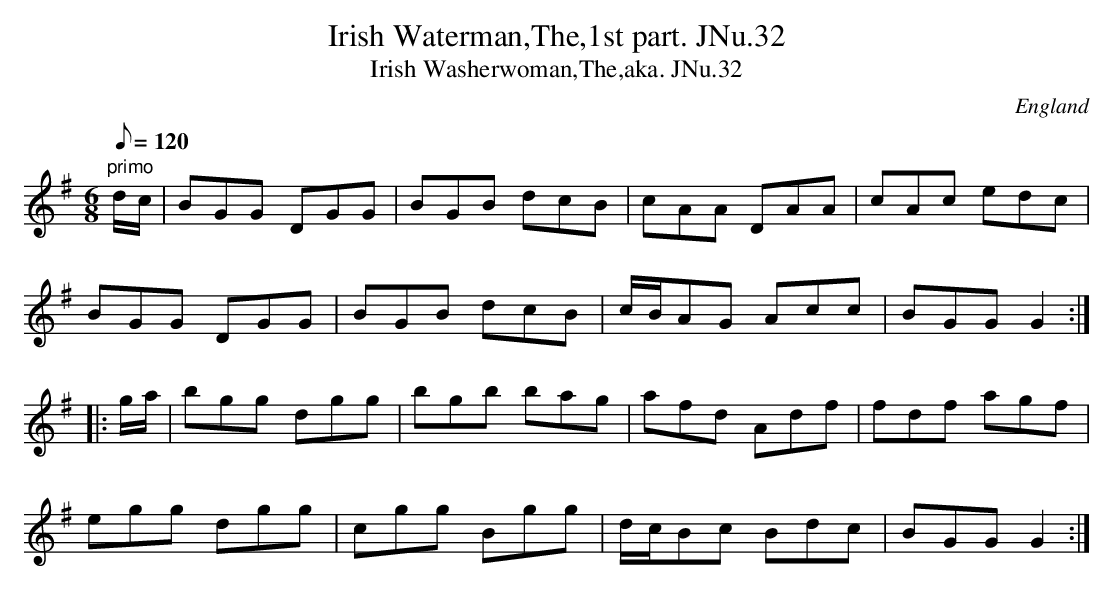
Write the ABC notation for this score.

X:1
T:Irish Waterman,The,1st part. JNu.32
T:Irish Washerwoman,The,aka. JNu.32
M:6/8
L:1/8
Q:120
O:England
K:G
"primo"d/c/|BGG DGG|BGB dcB|cAA DAA|cAc edc|!
BGG DGG|BGB dcB|c/B/AG Acc|BGG G2::!
g/a/|bgg dgg|bgb bag|afd Adf|fdf agf|!
egg dgg|cgg Bgg|d/c/Bc Bdc|BGG G2:|]
